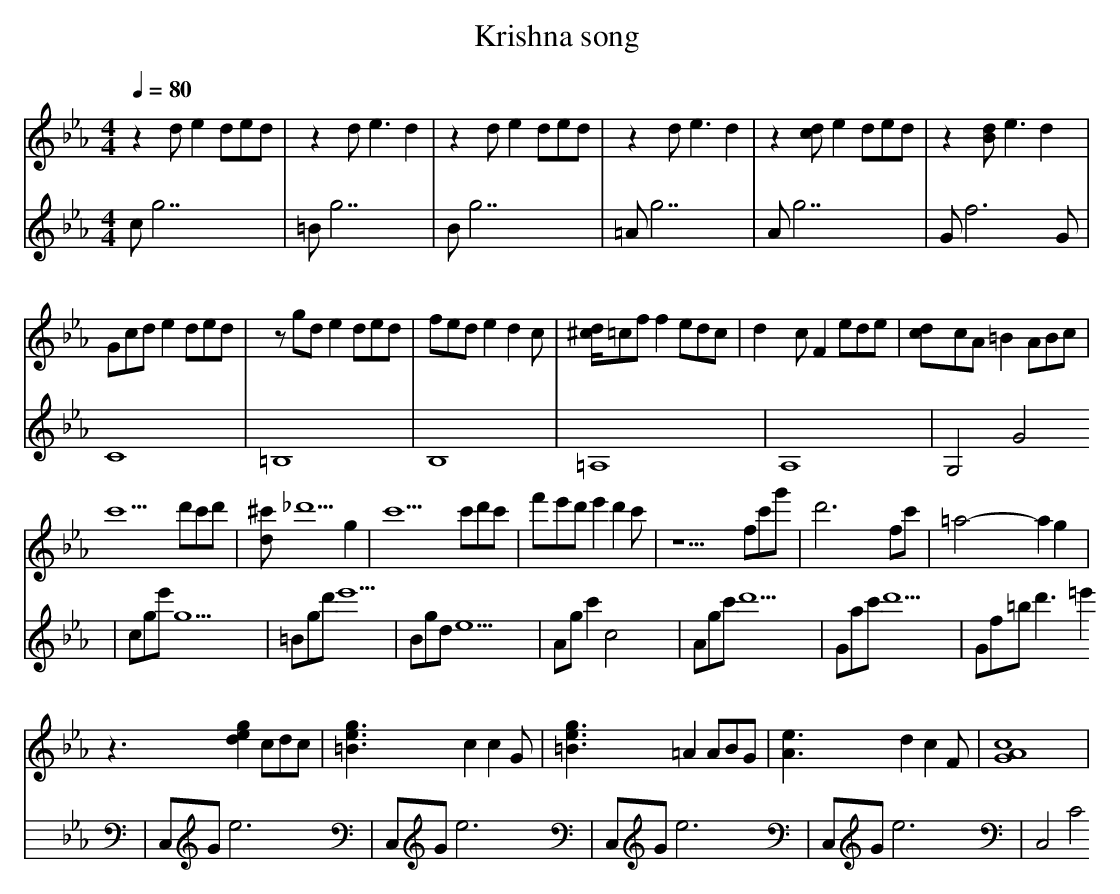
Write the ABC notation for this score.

X:1
T:Krishna song
M: 4/4
L: 1/8
Q:1/4=80
K:Eb
V:1
z2 de2ded | z2 de3 d2 | z2 de2 ded | z2 de3 d2 | z2 [cd]e2 ded | z2 [Bd]e3 d2 |
Gcde2 ded | zgde2 ded | fede2 d2c | [^c/d]=cff2 edc | d2cF2 ede | [cd]cA=B2 ABc |
c'5 d'c'd' | [^c'd]_d'5 g2 | c'5 c'd'c' | f'e'd'e'2 d'2c' | z5 fc'g' | d'6 fc' | =a4 -a2g2 |
z3[d2e2g2] cdc | [=B3e3g3] c2c2G | [=B3e3g3] =A2 ABG | [A3e3] d2c2F | [G8A8c8] |
V:2
c g7 | =B g7 | B g7 | =A g7 | A g7 | G f6 G |
C8 | =B,8 | B,8 | =A,8 | A,8 | G,4 G4 |
cge'g5 | =Bgd'e'5 | Bgde5 | Agc'2c4 | Agc'd'5 | Gac'd'5 | Gf=bd'3 =e'2 |
C,Ge6 | C,Ge6 | C,Ge6 | C,Ge6 | C,4 C4 |
